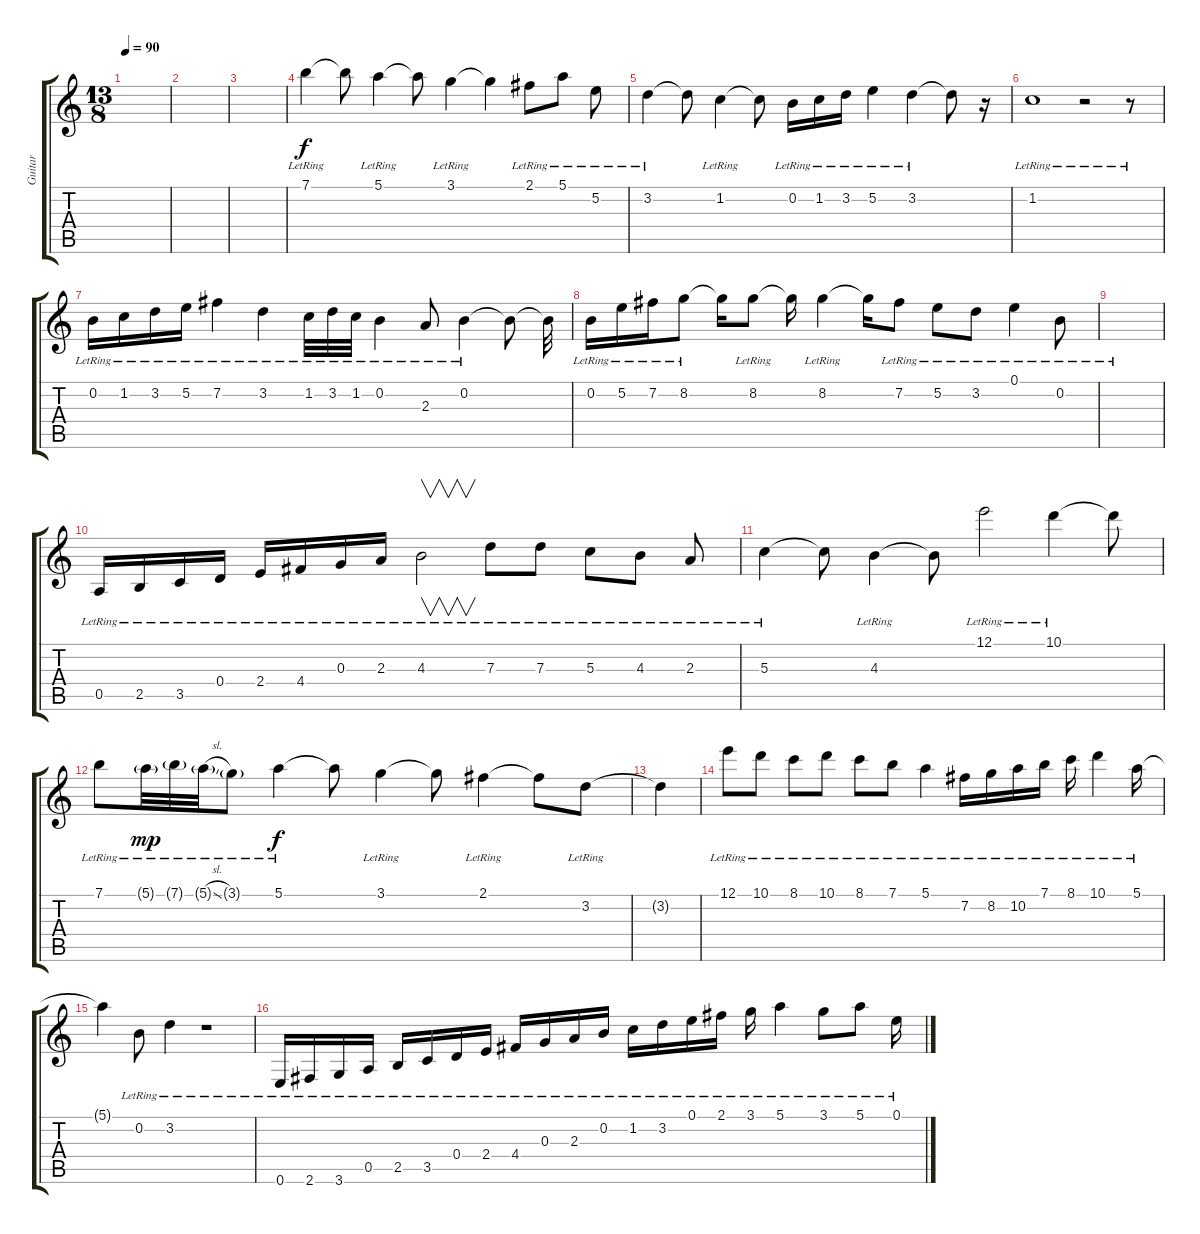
\track ("Guitar" "Guitar") {instrument acousticguitarnylon}
\staff {score tabs}
\tuning (E4 B3 G3 D3 A2 E2) {hide}
\ts (13 8)
\tempo 90
\clef g2
\ks c
|
|
|
7.1{lr}.4 7.1{t}.8 5.1{lr}.4 5.1{t}.8 3.1{lr}.4 3.1{t}.4 2.1{lr}.8 5.1{lr}.8 5.2{lr}.8 |
3.2{lr}.4 3.2{t}.8 1.2{lr}.4 1.2{t}.8 0.2{lr}.16 1.2{lr}.16 3.2{lr}.16 5.2{lr}.4 3.2{lr}.4 3.2{t}.8 r.16 |
1.2{lr}.1 r.2 r.8 |
0.2{lr}.16 1.2{lr}.16 3.2{lr}.16 5.2{lr}.16 7.2{lr}.4 3.2{lr}.4 1.2{lr}.32 3.2{lr}.32 1.2{lr}.32 0.2{lr}.4 2.3{lr}.8 0.2{lr}.4 0.2{t}.8 0.2{t}.32 |
0.2{lr}.16 5.2{lr}.16 7.2{lr}.16 8.2{lr}.8 8.2{t}.16 8.2{lr}.8 8.2{t}.16 8.2{lr}.4 8.2{t}.16 7.2{lr}.8 5.2{lr}.8 3.2{lr}.8 0.1{lr}.4 0.2{lr}.8 |
|
0.5{lr}.16 2.5{lr}.16 3.5{lr}.16 0.4{lr}.16 2.4{lr}.16 4.4{lr}.16 0.3{lr}.16 2.3{lr}.16 4.3{lr}.2{v} 7.3{lr}.8 7.3{lr}.8 5.3{lr}.8 4.3{lr}.8 2.3{lr}.8 |
5.3{lr}.4 5.3{t}.8 4.3{lr}.4 4.3{t}.8 12.1{lr}.2 10.1{lr}.4 10.1{t}.8 |
7.1{lr}.8 5.1{g lr}.32{dy mp} 7.1{g lr}.32 5.1{sl g lr}.32 3.1{g lr}.8 5.1{lr}.4{dy f} 5.1{t}.8 3.1{lr}.4 3.1{t}.8 2.1{lr}.4 2.1{t}.8 3.2{lr}.8 |
3.2{t}.4 |
12.1{lr}.8 10.1{lr}.8 8.1{lr}.8 10.1{lr}.8 8.1{lr}.8 7.1{lr}.8 5.1{lr}.4 7.2{lr}.16 8.2{lr}.16 10.2{lr}.16 7.1{lr}.16 8.1{lr}.16 10.1{lr}.4 5.1{lr}.16 |
5.1{t}.4 0.2{lr}.8 3.2{lr}.4 r.1 |
0.6{lr}.16 2.6{lr}.16 3.6{lr}.16 0.5{lr}.16 2.5{lr}.16 3.5{lr}.16 0.4{lr}.16 2.4{lr}.16 4.4{lr}.16 0.3{lr}.16 2.3{lr}.16 0.2{lr}.16 1.2{lr}.16 3.2{lr}.16 0.1{lr}.16 2.1{lr}.16 3.1{lr}.16 5.1{lr}.4 3.1{lr}.8 5.1{lr}.8 0.1{lr}.16
